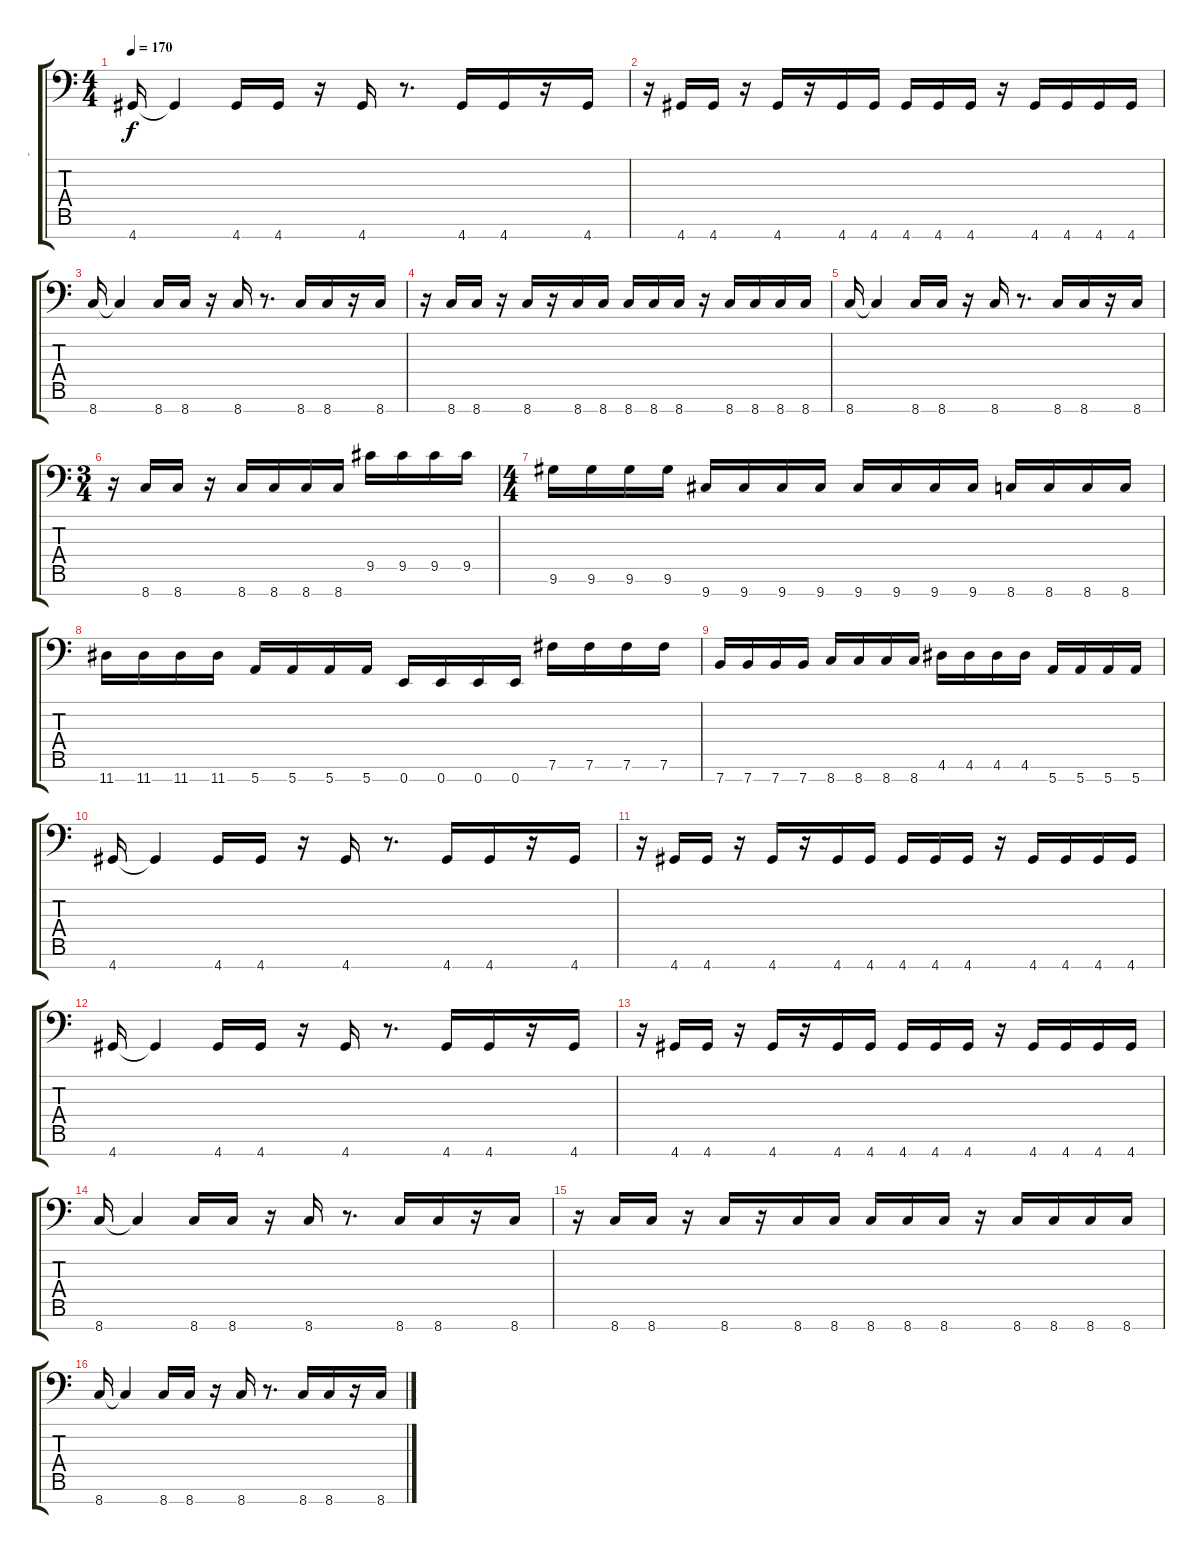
\track ("-" "-") {instrument distortionguitar}
\staff {score tabs}
\tuning (B3 G3 D3 A2 E2 B1 E1) {hide}
\ts (4 4)
\tempo 170
\clef f4
\ks c
4.7.16{dy f} 4.7{t}.4 4.7.16 4.7.16 r.16 4.7.16 r.8{d} 4.7.16 4.7.16 r.16 4.7.16 |
r.16 4.7.16 4.7.16 r.16 4.7.16 r.16 4.7.16 4.7.16 4.7.16 4.7.16 4.7.16 r.16 4.7.16 4.7.16 4.7.16 4.7.16 |
8.7.16 8.7{t}.4 8.7.16 8.7.16 r.16 8.7.16 r.8{d} 8.7.16 8.7.16 r.16 8.7.16 |
r.16 8.7.16 8.7.16 r.16 8.7.16 r.16 8.7.16 8.7.16 8.7.16 8.7.16 8.7.16 r.16 8.7.16 8.7.16 8.7.16 8.7.16 |
8.7.16 8.7{t}.4 8.7.16 8.7.16 r.16 8.7.16 r.8{d} 8.7.16 8.7.16 r.16 8.7.16 |
\ts (3 4)
r.16 8.7.16 8.7.16 r.16 8.7.16 8.7.16 8.7.16 8.7.16 9.5.16 9.5.16 9.5.16 9.5.16 |
\ts (4 4)
9.6.16 9.6.16 9.6.16 9.6.16 9.7.16 9.7.16 9.7.16 9.7.16 9.7.16 9.7.16 9.7.16 9.7.16 8.7.16 8.7.16 8.7.16 8.7.16 |
11.7.16 11.7.16 11.7.16 11.7.16 5.7.16 5.7.16 5.7.16 5.7.16 0.7.16 0.7.16 0.7.16 0.7.16 7.6.16 7.6.16 7.6.16 7.6.16 |
7.7.16 7.7.16 7.7.16 7.7.16 8.7.16 8.7.16 8.7.16 8.7.16 4.6.16 4.6.16 4.6.16 4.6.16 5.7.16 5.7.16 5.7.16 5.7.16 |
4.7.16 4.7{t}.4 4.7.16 4.7.16 r.16 4.7.16 r.8{d} 4.7.16 4.7.16 r.16 4.7.16 |
r.16 4.7.16 4.7.16 r.16 4.7.16 r.16 4.7.16 4.7.16 4.7.16 4.7.16 4.7.16 r.16 4.7.16 4.7.16 4.7.16 4.7.16 |
4.7.16 4.7{t}.4 4.7.16 4.7.16 r.16 4.7.16 r.8{d} 4.7.16 4.7.16 r.16 4.7.16 |
r.16 4.7.16 4.7.16 r.16 4.7.16 r.16 4.7.16 4.7.16 4.7.16 4.7.16 4.7.16 r.16 4.7.16 4.7.16 4.7.16 4.7.16 |
8.7.16 8.7{t}.4 8.7.16 8.7.16 r.16 8.7.16 r.8{d} 8.7.16 8.7.16 r.16 8.7.16 |
r.16 8.7.16 8.7.16 r.16 8.7.16 r.16 8.7.16 8.7.16 8.7.16 8.7.16 8.7.16 r.16 8.7.16 8.7.16 8.7.16 8.7.16 |
8.7.16 8.7{t}.4 8.7.16 8.7.16 r.16 8.7.16 r.8{d} 8.7.16 8.7.16 r.16 8.7.16
